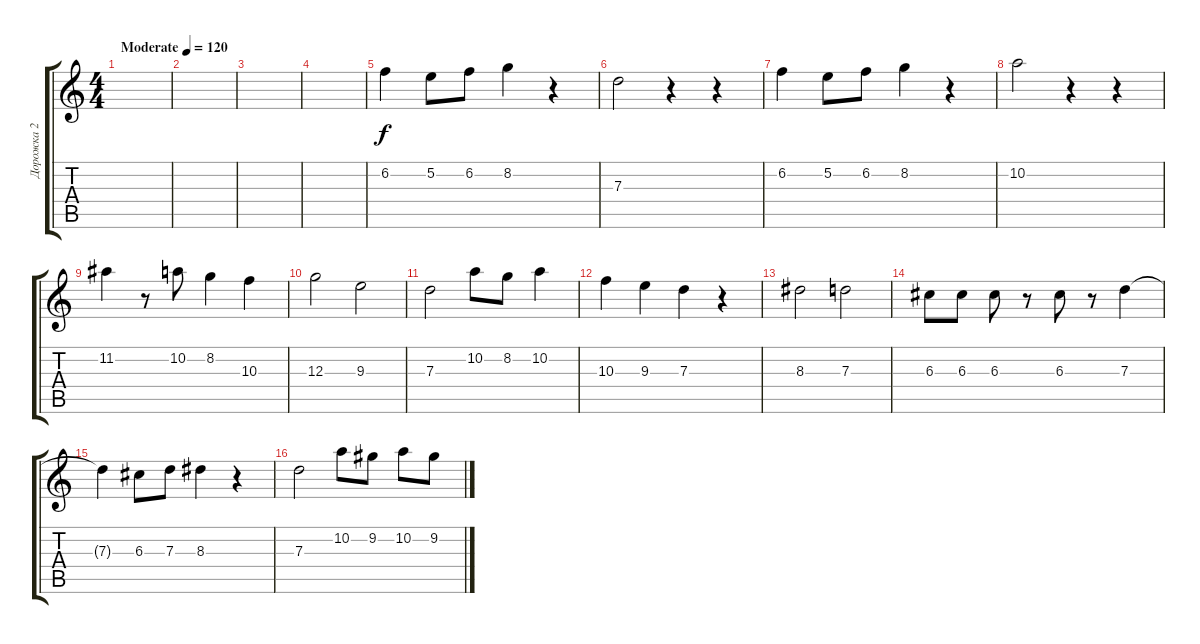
\track ("Дорожка 2" "Дорожка 2") {instrument acousticguitarsteel}
\staff {score tabs}
\tuning (E4 B3 G3 D3 A2 E2) {hide}
\ts (4 4)
\tempo (120 "Moderate")
\clef g2
\ks c
|
|
|
|
6.2.4 5.2.8 6.2.8 8.2.4 r.4 |
7.3.2 r.4 r.4 |
6.2.4 5.2.8 6.2.8 8.2.4 r.4 |
10.2.2 r.4 r.4 |
11.2.4 r.8 10.2.8 8.2.4 10.3.4 |
12.3.2 9.3.2 |
7.3.2 10.2.8 8.2.8 10.2.4 |
10.3.4 9.3.4 7.3.4 r.4 |
8.3.2 7.3.2 |
6.3.8 6.3.8 6.3.8 r.8 6.3.8 r.8 7.3.4 |
7.3{t}.4 6.3.8 7.3.8 8.3.4 r.4 |
7.3.2 10.2.8 9.2.8 10.2.8 9.2.8
